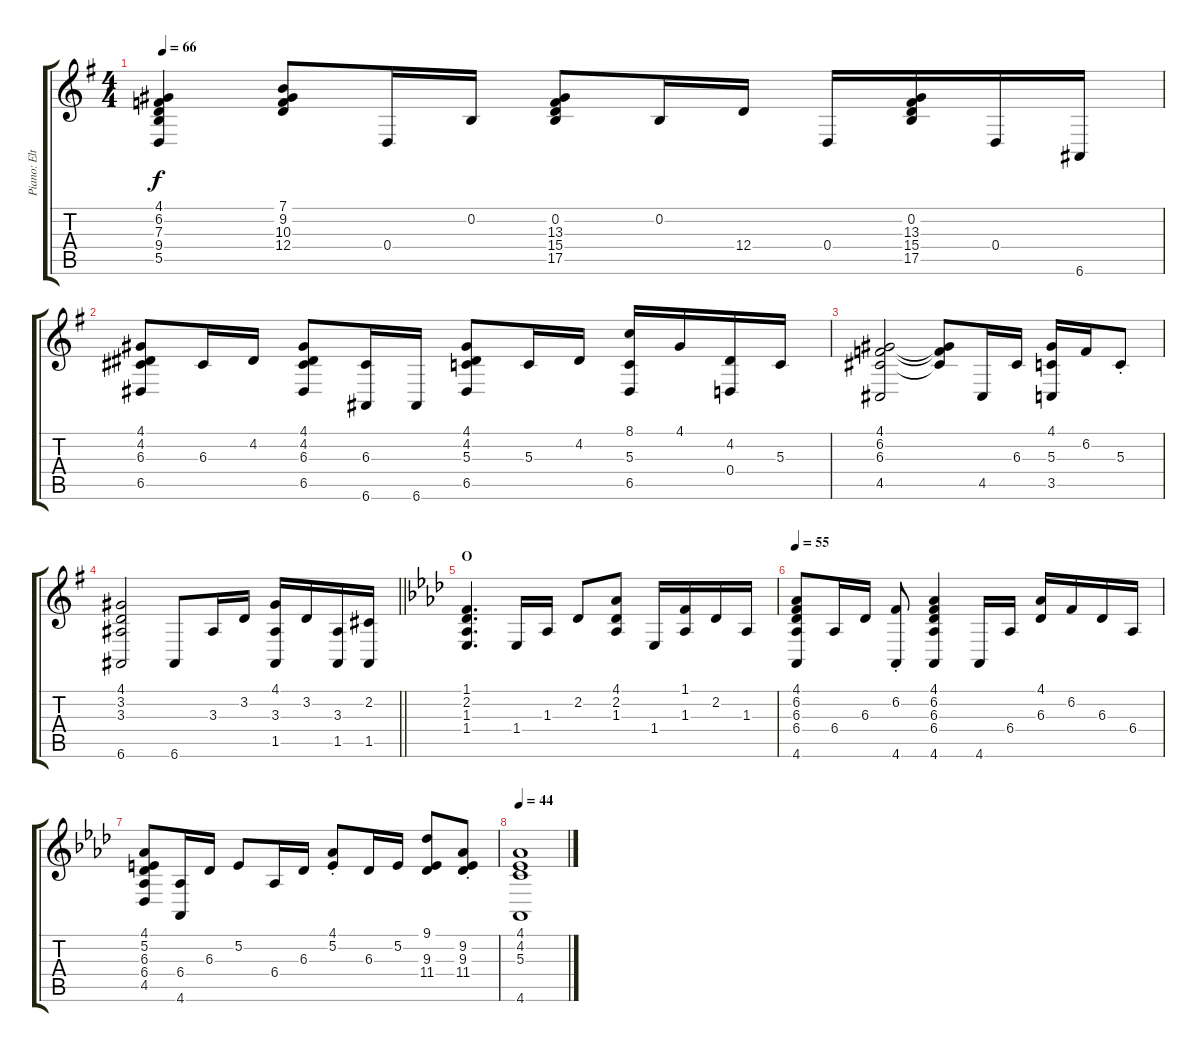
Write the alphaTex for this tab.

\track ("Piano: Elton John" "Piano: Elt") {instrument acousticgrandpiano}
\staff {score tabs}
\tuning (E4 B3 G3 D3 A2 E2) {hide}
\ts (4 4)
\tempo 66
\clef g2
\ks g
(4.1 6.2 7.3 9.4 5.5).4{dy f} (7.1 9.2 10.3 12.4).8 0.4.16 0.2.16 (0.2 13.3 15.4 17.5).8 0.2.16 12.4.16 0.4.16 (0.2 13.3 15.4 17.5).16 0.4.16 6.6.16 |
(4.1 4.2 6.3 6.5).8 6.3.16 4.2.16 (4.1 4.2 6.3 6.5).8 (6.3 6.6).16 6.6.16 (4.1 4.2 5.3 6.5).8 5.3.16 4.2.16 (8.1 5.3 6.5).16 4.1.16 (4.2 0.4).16 5.3.16 |
(4.1 6.2 6.3 4.5).2 (4.1{t} 6.2{t} 6.3{t}).8 4.5.16 6.3.16 (4.1 5.3 3.5).16 6.2.16 5.3{st}.8 |
\barLineRight lightlight
(4.1 3.2 3.3 6.6).2 6.6.8 3.3.16 3.2.16 (4.1 3.3 1.5).16 3.2.16 (3.3 1.5).16 (2.2 1.5).16 |
\section ("" "O")
\ks ab
(1.1 2.2 1.3 1.4).4{d} 1.4.16 1.3.16 2.2.8 (4.1 2.2 1.3).8 1.4.16 (1.1 1.3).16 2.2.16 1.3.16 |
\tempo 55
(4.1 6.2 6.3 6.4 4.6).8 6.4.16 6.3.16 (6.2{st} 4.6{st}).8 (4.1 6.2 6.3 6.4 4.6).4 4.6.16 6.4.16 (4.1 6.3).16 6.2.16 6.3.16 6.4.16 |
(4.1 5.2 6.3 6.4 4.5).8 (6.4 4.6).16 6.3.16 5.2.8 6.4.16 6.3.16 (4.1{st} 5.2{st}).8 6.3.16 5.2.16 (9.1 9.3 11.4).8 (9.2{st} 9.3{st} 11.4{st}).8 |
\tempo 44
(4.1 4.2 5.3 4.6).1
